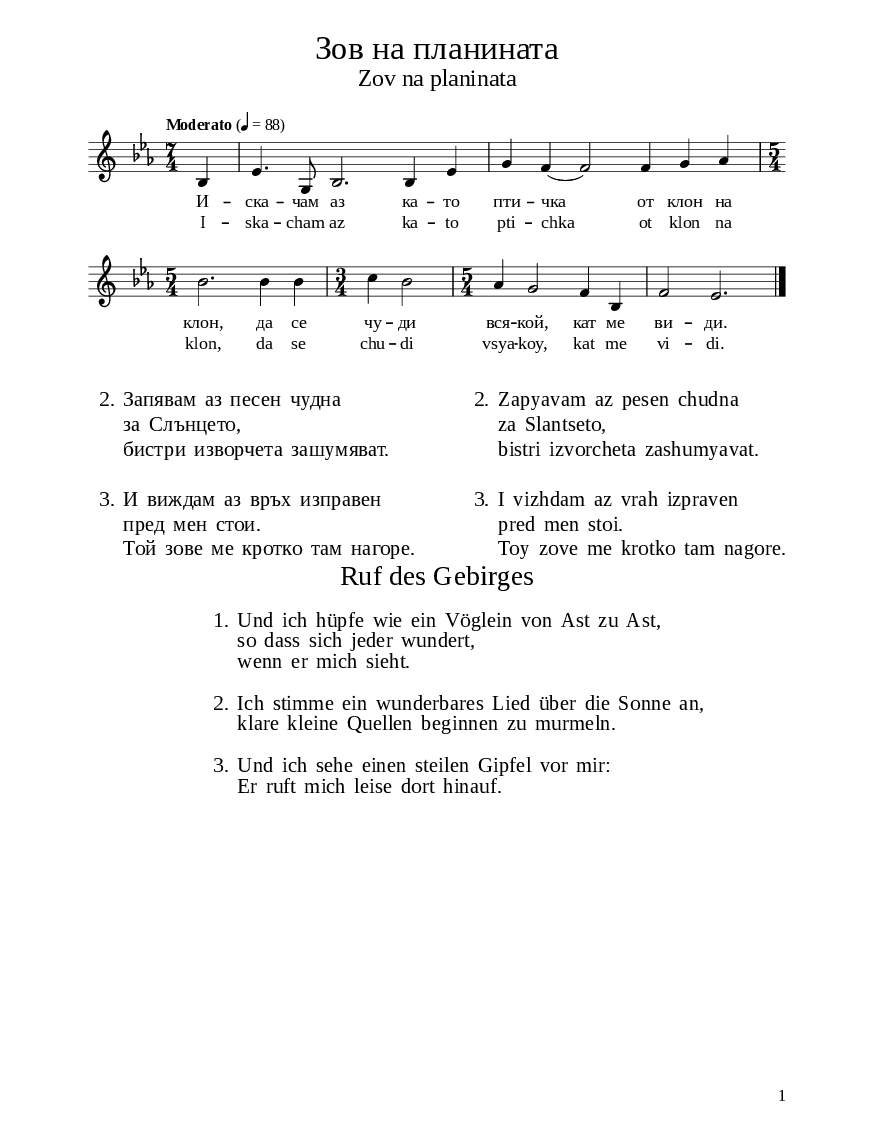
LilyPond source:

\version "2.24.0"

% include paper part and global functions
\include "include/globals.ily"

\bookpart {
  \include "include/bookpart-paper.ily"
  \score {
    \include "include/score-layout.ily"


    \new Voice \relative c' {

      \clef treble
      \key c \minor
      \time 7/4
      \tempoFunc "Moderato" 4 "88"
      \autoBeamOff
      \partial 4
      bes4 | % 1
      es4.  g,8  bes2.  bes4  es4 | % 2
      g4  f4 ~  f2  f4  g4
      as4 \break | % 3
      \time 5/4  | % 3
      bes2.  bes4  bes4 | % 4
      \time 3/4  | % 4
      c4  bes2 | % 5
      \time 5/4  | % 5
      as4  g2  f4  bes,4 | % 6
      f'2  es2. \bar "|."
    }

    \addlyrics {
      И -- ска -- чам аз ка -- то пти -- чка от клон на клон, да се чу -- ди вся -- кой, кат ме ви -- ди.
    }
    \addlyrics { I -- ska -- cham az ka -- to pti -- chka ot klon na klon, da se chu -- di vsya -- koy, kat me vi -- di.
    }

    \header {
      title = \titleFunc "Зов на планината" "Zov na planinata"
    }

    \midi{}

  } % score
   %\markup \dc-two "D.C.""con ripetizione"

  \markup \fontsize #bgCoupletFontSize {
    \hspace #1
    \override #`(baseline-skip . ,bgCoupletBaselineSkip)
    \column {
      \line {  2. Запявам аз  песен чудна}
      \line {   "   "  за Слънцето,}
      \line {   "   "  бистри изворчета зашумяват.}
      \line {   "   " }
      \line {3. И виждам аз връх изправен}
      \line {   "   " пред мен стои.}
      \line {   "   " Той зове ме кротко там нагоре.}
    }

    \hspace #5
    \override #`(baseline-skip . ,bgCoupletBaselineSkip)
    \column {
      \line {  2. Zapyavam az  pesen chudna}
      \line {   "   "  za Slantseto,}
      \line {   "   "  bistri izvorcheta zashumyavat.}
      \line {   "   " }
      \line {3. I vizhdam az vrah izpraven}
      \line {   "   " pred men stoi.}
      \line {   "   " Toy zove me krotko tam nagore.}
    } %column
  } % markup

 
  

  % include foreign translation(s) of the song

  %\pageBreak
  \version "2.24.1"

\markup \fill-line { \fontsize #deTitleFontSize "Ruf des Gebirges" }
\markup \null
\markup \null
\markup \fontsize #deCoupletFontSize {
  \hspace #12
  \override #`(baseline-skip . ,deCoupletBaselineSkip)

  \column {
    \line { 1. Und ich hüpfe wie ein Vöglein von Ast zu Ast, }

  \line {   "   "  so dass sich jeder wundert, }

   \line {   "   "  wenn er mich sieht.}
     \line { " "}

    \line { 2.  Ich stimme ein wunderbares Lied über die Sonne an,}

     \line {   "   "  klare kleine Quellen beginnen zu murmeln.}
    \line { " "}

    \line { 3. Und ich sehe einen steilen Gipfel vor mir:}

   \line {   "   "  Er ruft mich leise dort hinauf. }


  }


}


} % bookpart
